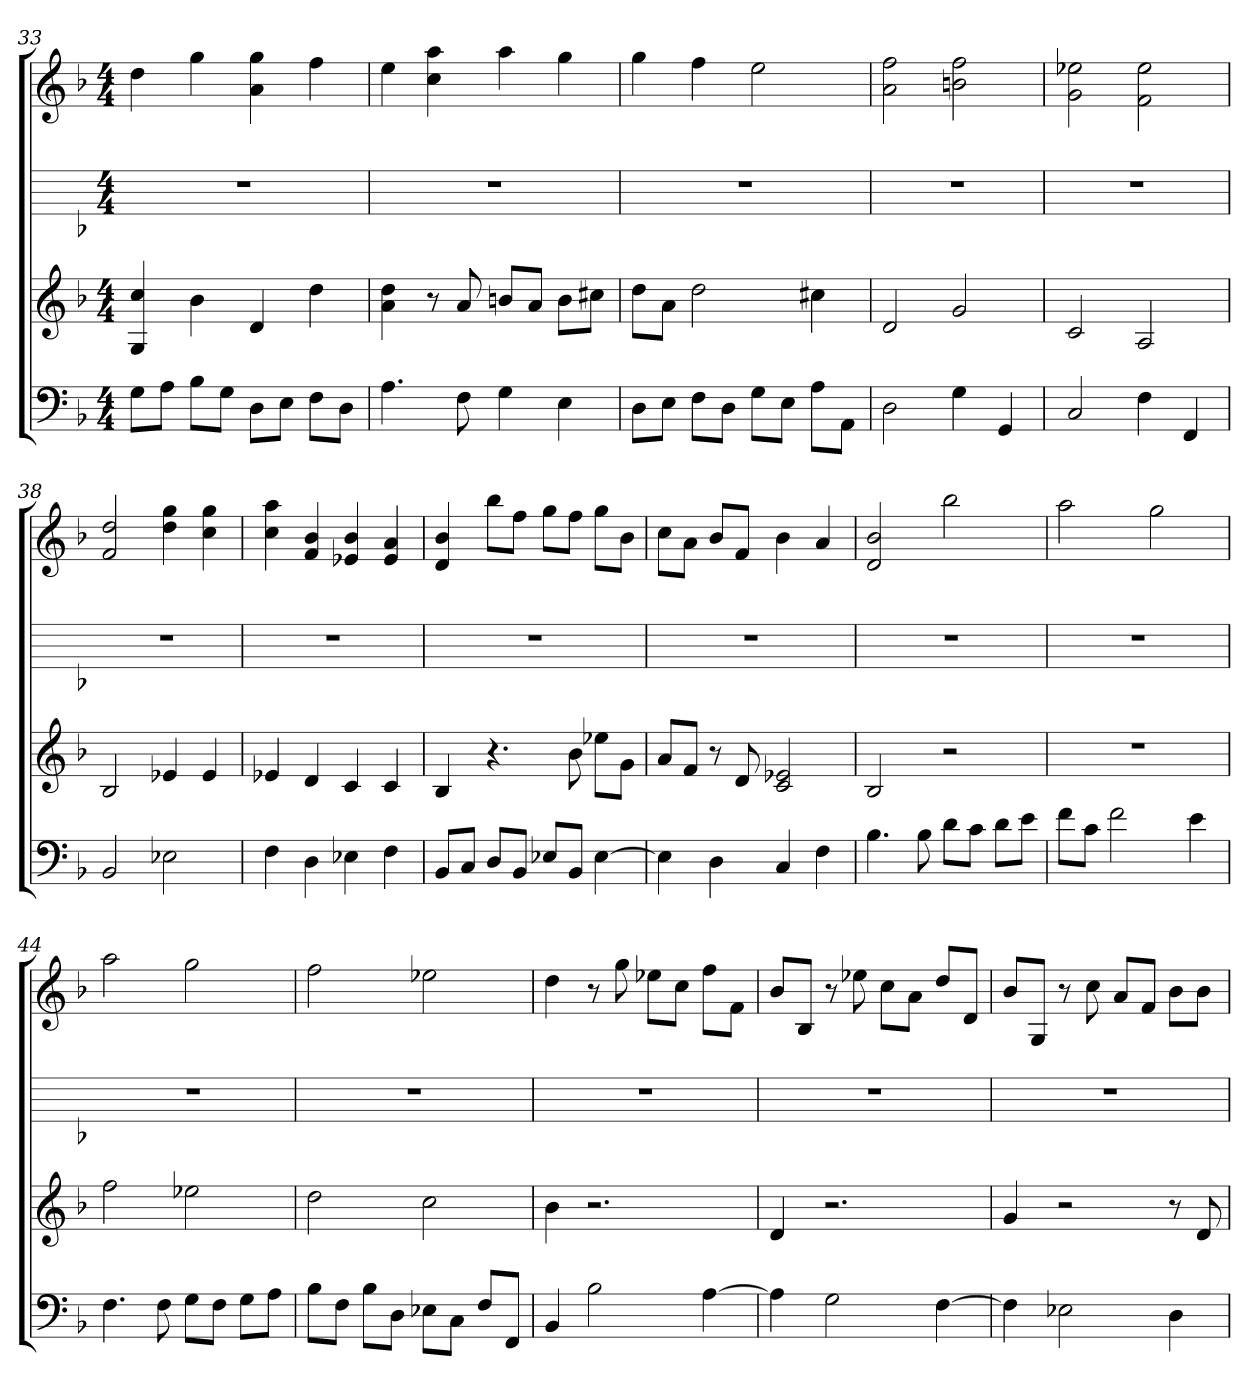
**kern	**kern	**kern	**kern
*part4	*part3	*part2	*part1
*staff4	*staff3	*staff2	*staff1
*k[b-]	*k[b-]	*k[b-]	*k[b-]
*F:	*F:	*F:	*F:
*M4/4	*M4/4	*M4/4	*M4/4
=33	=33	=33	=33
8GL	4G 4cc	1r	4dd
8AJ	.	.	.
8B-L	4b-	.	4gg
8GJ	.	.	.
8DL	4d	.	4a 4gg
8EJ	.	.	.
8FL	4dd	.	4ff
8DJ	.	.	.
=34	=34	=34	=34
4.A	4a 4dd	1r	4ee
.	8r	.	4cc 4aa
8F	8a	.	.
4G	8bnL	.	4aa
.	8aJ	.	.
4E	8bL	.	4gg
.	8cc#XJ	.	.
=35	=35	=35	=35
8DL	8ddL	1r	4gg
8EJ	8aJ	.	.
8FL	2dd	.	4ff
8DJ	.	.	.
8GL	.	.	2ee
8EJ	.	.	.
8AL	4cc#X	.	.
8AAJ	.	.	.
=36	=36	=36	=36
2D	2d	1r	2a 2ff
4G	2g	.	2bn 2ff
4GG	.	.	.
=37	=37	=37	=37
2C	2c	1r	2g 2ee-X
4F	2A	.	2f 2ee-
4FF	.	.	.
=38	=38	=38	=38
2BB-	2B-	1r	2f 2dd
2E-X	4e-X	.	4dd 4gg
.	4e-	.	4cc 4gg
=39	=39	=39	=39
4F	4e-X	1r	4cc 4aa
4D	4d	.	4f 4b-
4E-X	4c	.	4e-X 4b-
4F	4c	.	4e- 4a
=40	=40	=40	=40
8BB-L	4B-	1r	4d 4b-
8CJ	.	.	.
8DL	4.r	.	8bb-L
8BB-J	.	.	8ffJ
8E-XL	.	.	8ggL
8BB-J	8b-	.	8ffJ
[4E-	8ee-XL	.	8ggL
.	8gJ	.	8b-J
=41	=41	=41	=41
4E-]	8aL	1r	8ccL
.	8fJ	.	8aJ
4D	8r	.	8b-L
.	8d	.	8fJ
4C	2c 2e-X	.	4b-
4F	.	.	4a
=42	=42	=42	=42
4.B-	2B-	1r	2d 2b-
8B-	.	.	.
8dL	2r	.	2bb-
8cJ	.	.	.
8dL	.	.	.
8eJ	.	.	.
=43	=43	=43	=43
8fL	1r	1r	2aa
8cJ	.	.	.
2f	.	.	.
.	.	.	2gg
4e	.	.	.
=44	=44	=44	=44
4.F	2ff	1r	2aa
8F	.	.	.
8GL	2ee-X	.	2gg
8FJ	.	.	.
8GL	.	.	.
8AJ	.	.	.
=45	=45	=45	=45
8B-L	2dd	1r	2ff
8FJ	.	.	.
8B-L	.	.	.
8DJ	.	.	.
8E-XL	2cc	.	2ee-X
8CJ	.	.	.
8FL	.	.	.
8FFJ	.	.	.
=46	=46	=46	=46
4BB-	4b-	1r	4dd
2B-	2.r	.	8r
.	.	.	8gg
.	.	.	8ee-XL
.	.	.	8ccJ
[4A	.	.	8ffL
.	.	.	8fJ
=47	=47	=47	=47
4A]	4d	1r	8b-L
.	.	.	8B-J
2G	2.r	.	8r
.	.	.	8ee-X
.	.	.	8ccL
.	.	.	8aJ
[4F	.	.	8ddL
.	.	.	8dJ
=48	=48	=48	=48
4F]	4g	1r	8b-L
.	.	.	8GJ
2E-X	2r	.	8r
.	.	.	8cc
.	.	.	8aL
.	.	.	8fJ
4D	8r	.	8b-L
.	8d	.	8b-J
=	=	=	=
*-	*-	*-	*-
